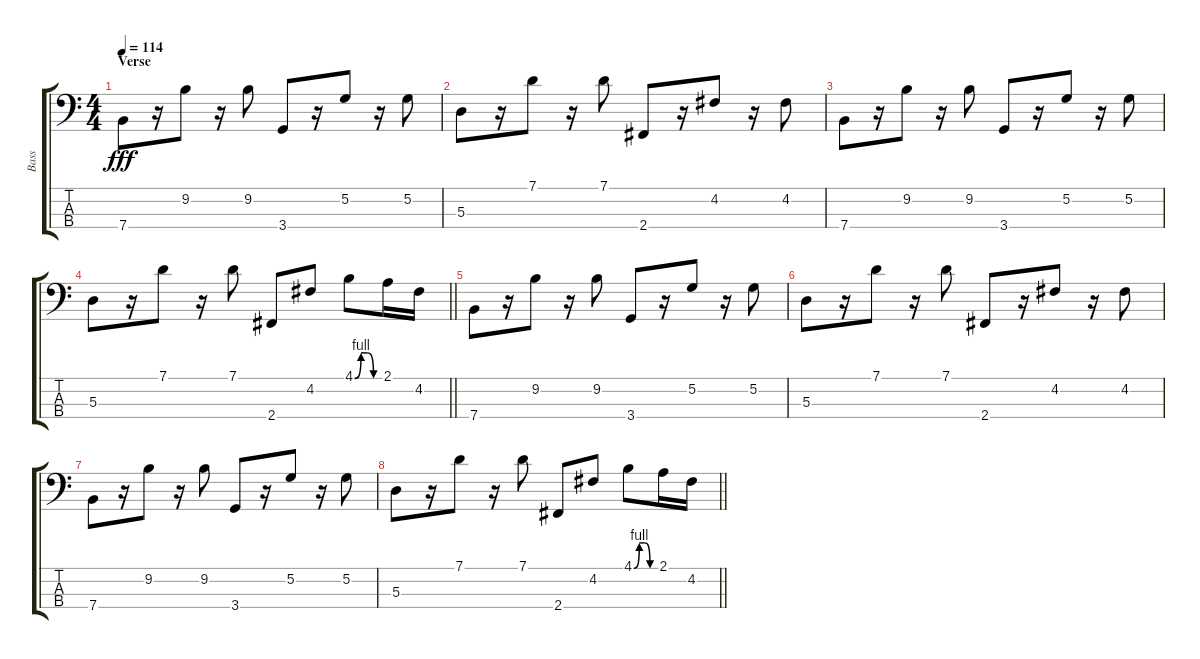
\track ("Bass" "Bass") {instrument electricbassfinger}
\staff {score tabs}
\tuning (G2 D2 A1 E1) {hide}
\ts (4 4)
\section ("" "Verse")
\tempo 114
\clef f4
\ks c
7.4.8{dy fff} r.16 9.2.8 r.16 9.2.8 3.4.8 r.16 5.2.8 r.16 5.2.8 |
5.3.8 r.16 7.1.8 r.16 7.1.8 2.4.8 r.16 4.2.8 r.16 4.2.8 |
7.4.8 r.16 9.2.8 r.16 9.2.8 3.4.8 r.16 5.2.8 r.16 5.2.8 |
\barLineRight lightlight
5.3.8 r.16 7.1.8 r.16 7.1.8 2.4.8 4.2.8 4.1{be (custom 0 0 15 4 30 4 45 0 60 0)}.8 2.1.16 4.2.16 |
7.4.8 r.16 9.2.8 r.16 9.2.8 3.4.8 r.16 5.2.8 r.16 5.2.8 |
5.3.8 r.16 7.1.8 r.16 7.1.8 2.4.8 r.16 4.2.8 r.16 4.2.8 |
7.4.8 r.16 9.2.8 r.16 9.2.8 3.4.8 r.16 5.2.8 r.16 5.2.8 |
\barLineRight lightlight
5.3.8 r.16 7.1.8 r.16 7.1.8 2.4.8 4.2.8 4.1{be (custom 0 0 15 4 30 4 45 0 60 0)}.8 2.1.16 4.2.16
